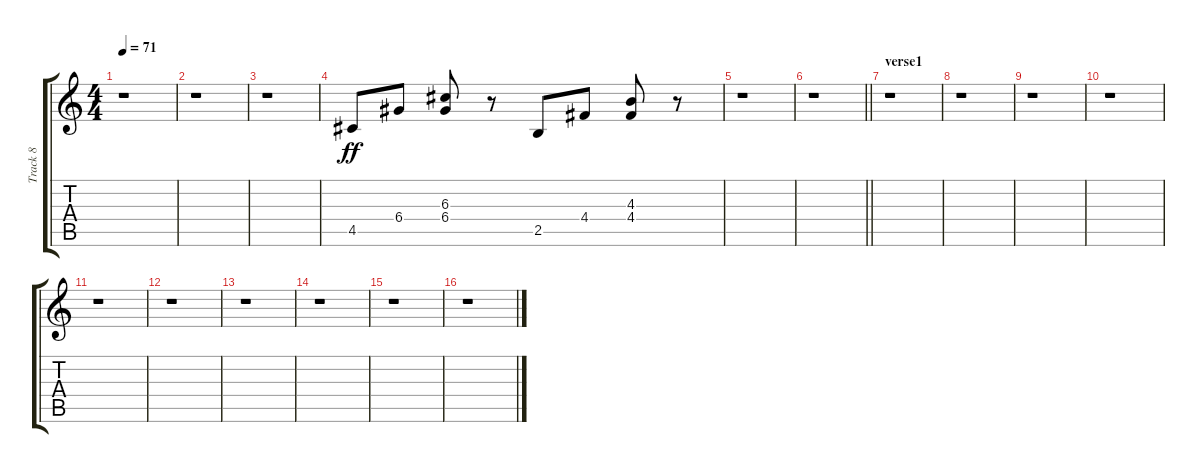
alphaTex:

\track ("Track 8" "Track 8") {instrument distortionguitar}
\staff {score tabs}
\tuning (E4 B3 G3 D3 A2 E2) {hide}
\ts (4 4)
\tempo 71
\clef g2
\ks c
r.1{dy ff instrument distortionguitar} |
r.1 |
r.1 |
4.5.8 6.4.8 (6.3 6.4).8 r.8 2.5.8 4.4.8 (4.3 4.4).8 r.8 |
r.1 |
\barLineRight lightlight
r.1 |
\section ("" "verse1")
r.1 |
r.1 |
r.1 |
r.1 |
r.1 |
r.1 |
r.1 |
r.1 |
r.1 |
r.1
